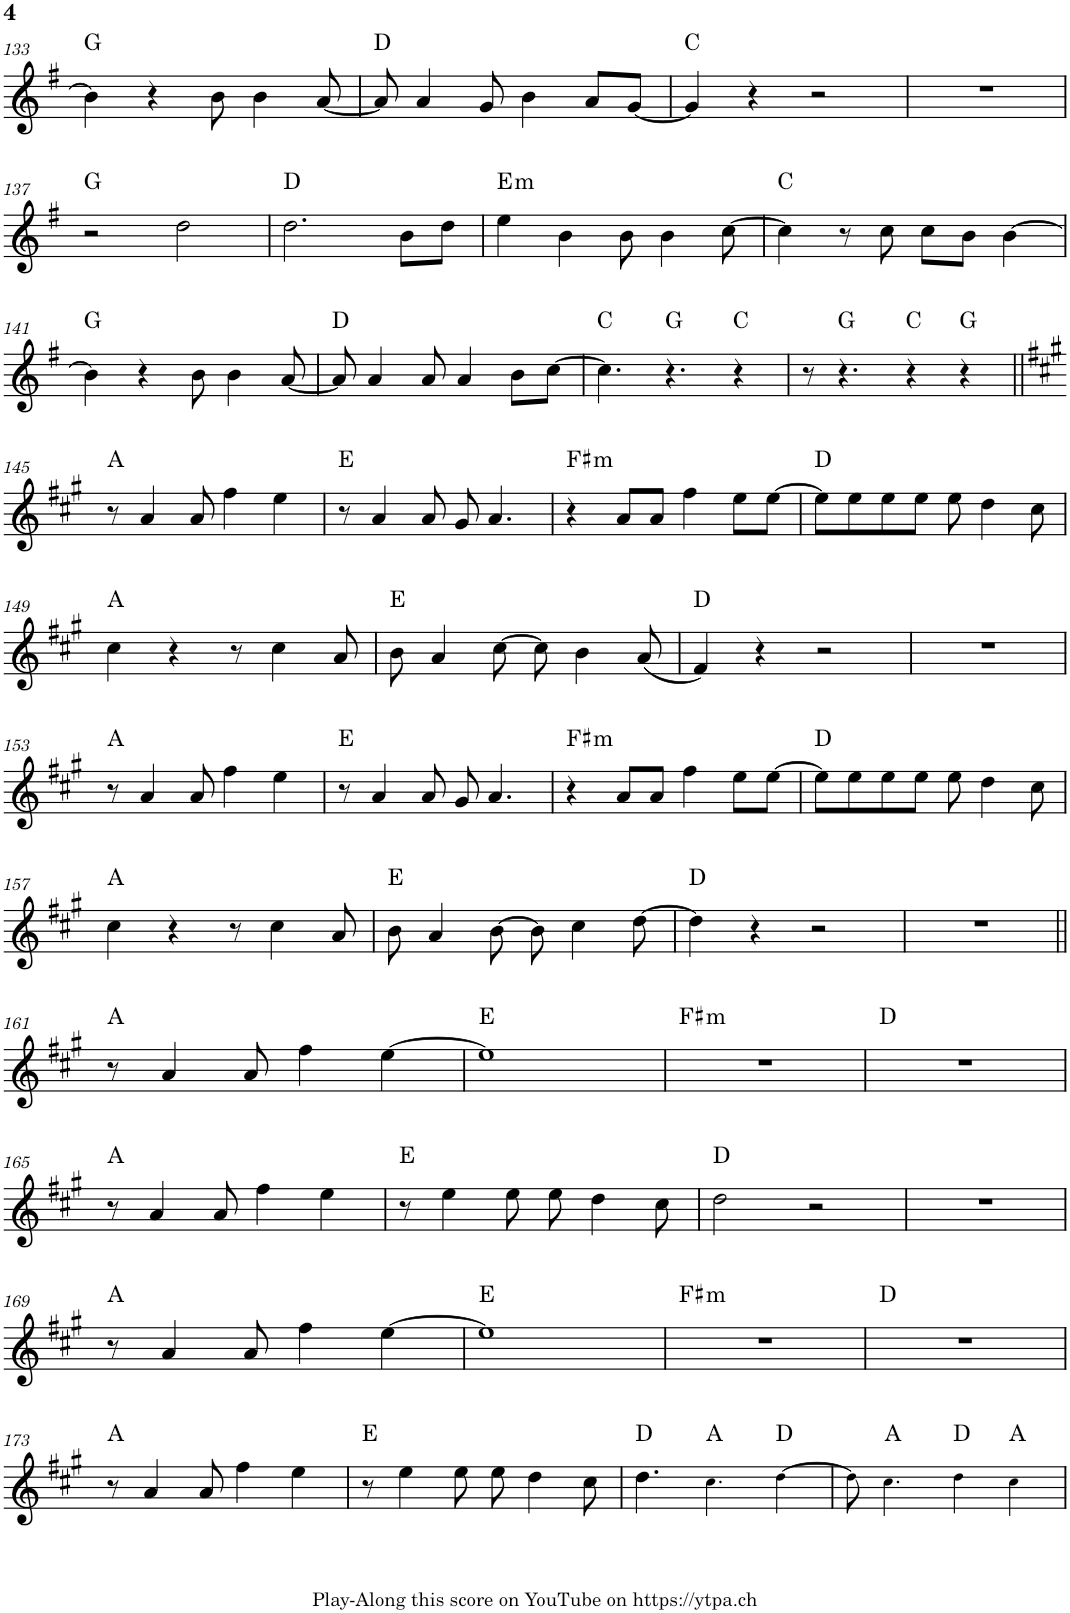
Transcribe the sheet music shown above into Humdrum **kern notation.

**kern	**harte
*part1	*part1
*staff1	*
*I"Piano	*
*I'Pno.	*
!!LO:PB:g=z
*clefG2	*
*k[f#]	*
*M4/4	*
=133	=133
4b\]	G:maj
4r	.
8b\	.
4b\	.
[8a/	.
=134	=134
8a/]	D:maj
4a/	.
8g/	.
4b\	.
8a/L	.
[8g/J	.
=135	=135
4g/]	C:maj
4r	.
2r	.
=136	=136
1r	.
!!LO:LB:g=z
=137	=137
2r	G:maj
2dd\	.
=138	=138
2.dd\	D:maj
8b\L	.
8dd\J	.
=139	=139
!	!LO:H:kt=m
4ee\	E:min
4b\	.
8b\	.
4b\	.
[8cc\	.
=140	=140
4cc\]	C:maj
8r	.
8cc\	.
8cc\L	.
8b\J	.
[4b\	.
!!LO:LB:g=z
=141	=141
4b\]	G:maj
4r	.
8b\	.
4b\	.
[8a/	.
=142	=142
8a/]	D:maj
4a/	.
8a/	.
4a/	.
8b\L	.
[8cc\J	.
=143	=143
4.cc\]	C:maj
4.r	G:maj
4r	C:maj
=144	=144
8r	.
4.r	G:maj
4r	C:maj
4r	G:maj
!!LO:LB:g=z
=145||	=145||
*k[f#c#g#]	*
8r	A:maj
4a/	.
8a/	.
4ff#\	.
4ee\	.
=146	=146
8r	E:maj
4a/	.
8a/	.
8g#/	.
4.a/	.
=147	=147
!	!LO:H:kt=m
4r	F#:min
8a/L	.
8a/J	.
4ff#\	.
8ee\L	.
[8ee\J	.
=148	=148
8ee\L]	D:maj
8ee\	.
8ee\	.
8ee\J	.
8ee\	.
4dd\	.
8cc#\	.
!!LO:LB:g=z
=149	=149
4cc#\	A:maj
4r	.
8r	.
4cc#\	.
8a/	.
=150	=150
8b\	E:maj
4a/	.
[8cc#\	.
8cc#\]	.
4b\	.
(8a/	.
=151	=151
4f#/)	D:maj
4r	.
2r	.
=152	=152
1r	.
!!LO:LB:g=z
=153	=153
8r	A:maj
4a/	.
8a/	.
4ff#\	.
4ee\	.
=154	=154
8r	E:maj
4a/	.
8a/	.
8g#/	.
4.a/	.
=155	=155
!	!LO:H:kt=m
4r	F#:min
8a/L	.
8a/J	.
4ff#\	.
8ee\L	.
[8ee\J	.
=156	=156
8ee\L]	D:maj
8ee\	.
8ee\	.
8ee\J	.
8ee\	.
4dd\	.
8cc#\	.
!!LO:LB:g=z
=157	=157
4cc#\	A:maj
4r	.
8r	.
4cc#\	.
8a/	.
=158	=158
8b\	E:maj
4a/	.
[8b\	.
8b\]	.
4cc#\	.
[8dd\	.
=159	=159
4dd\]	D:maj
4r	.
2r	.
=160	=160
1r	.
!!LO:LB:g=z
=161||	=161||
8r	A:maj
4a/	.
8a/	.
4ff#\	.
[4ee\	.
=162	=162
1ee]	E:maj
=163	=163
!	!LO:H:kt=m
1r	F#:min
=164	=164
1r	D:maj
!!LO:LB:g=z
=165	=165
8r	A:maj
4a/	.
8a/	.
4ff#\	.
4ee\	.
=166	=166
8r	E:maj
4ee\	.
8ee\	.
8ee\	.
4dd\	.
8cc#\	.
=167	=167
2dd\	D:maj
2r	.
=168	=168
1r	.
!!LO:LB:g=z
=169	=169
8r	A:maj
4a/	.
8a/	.
4ff#\	.
[4ee\	.
=170	=170
1ee]	E:maj
=171	=171
!	!LO:H:kt=m
1r	F#:min
=172	=172
1r	D:maj
!!LO:LB:g=z
=173	=173
8r	A:maj
4a/	.
8a/	.
4ff#\	.
4ee\	.
=174	=174
8r	E:maj
4ee\	.
8ee\	.
8ee\	.
4dd\	.
8cc#\	.
=175	=175
4.dd\	D:maj
4.cc#!\	A:maj
[4dd!\	D:maj
=176	=176
8dd!\]	.
4.cc#!\	A:maj
4dd!\	D:maj
4cc#!\	A:maj
=	=
*-	*-
